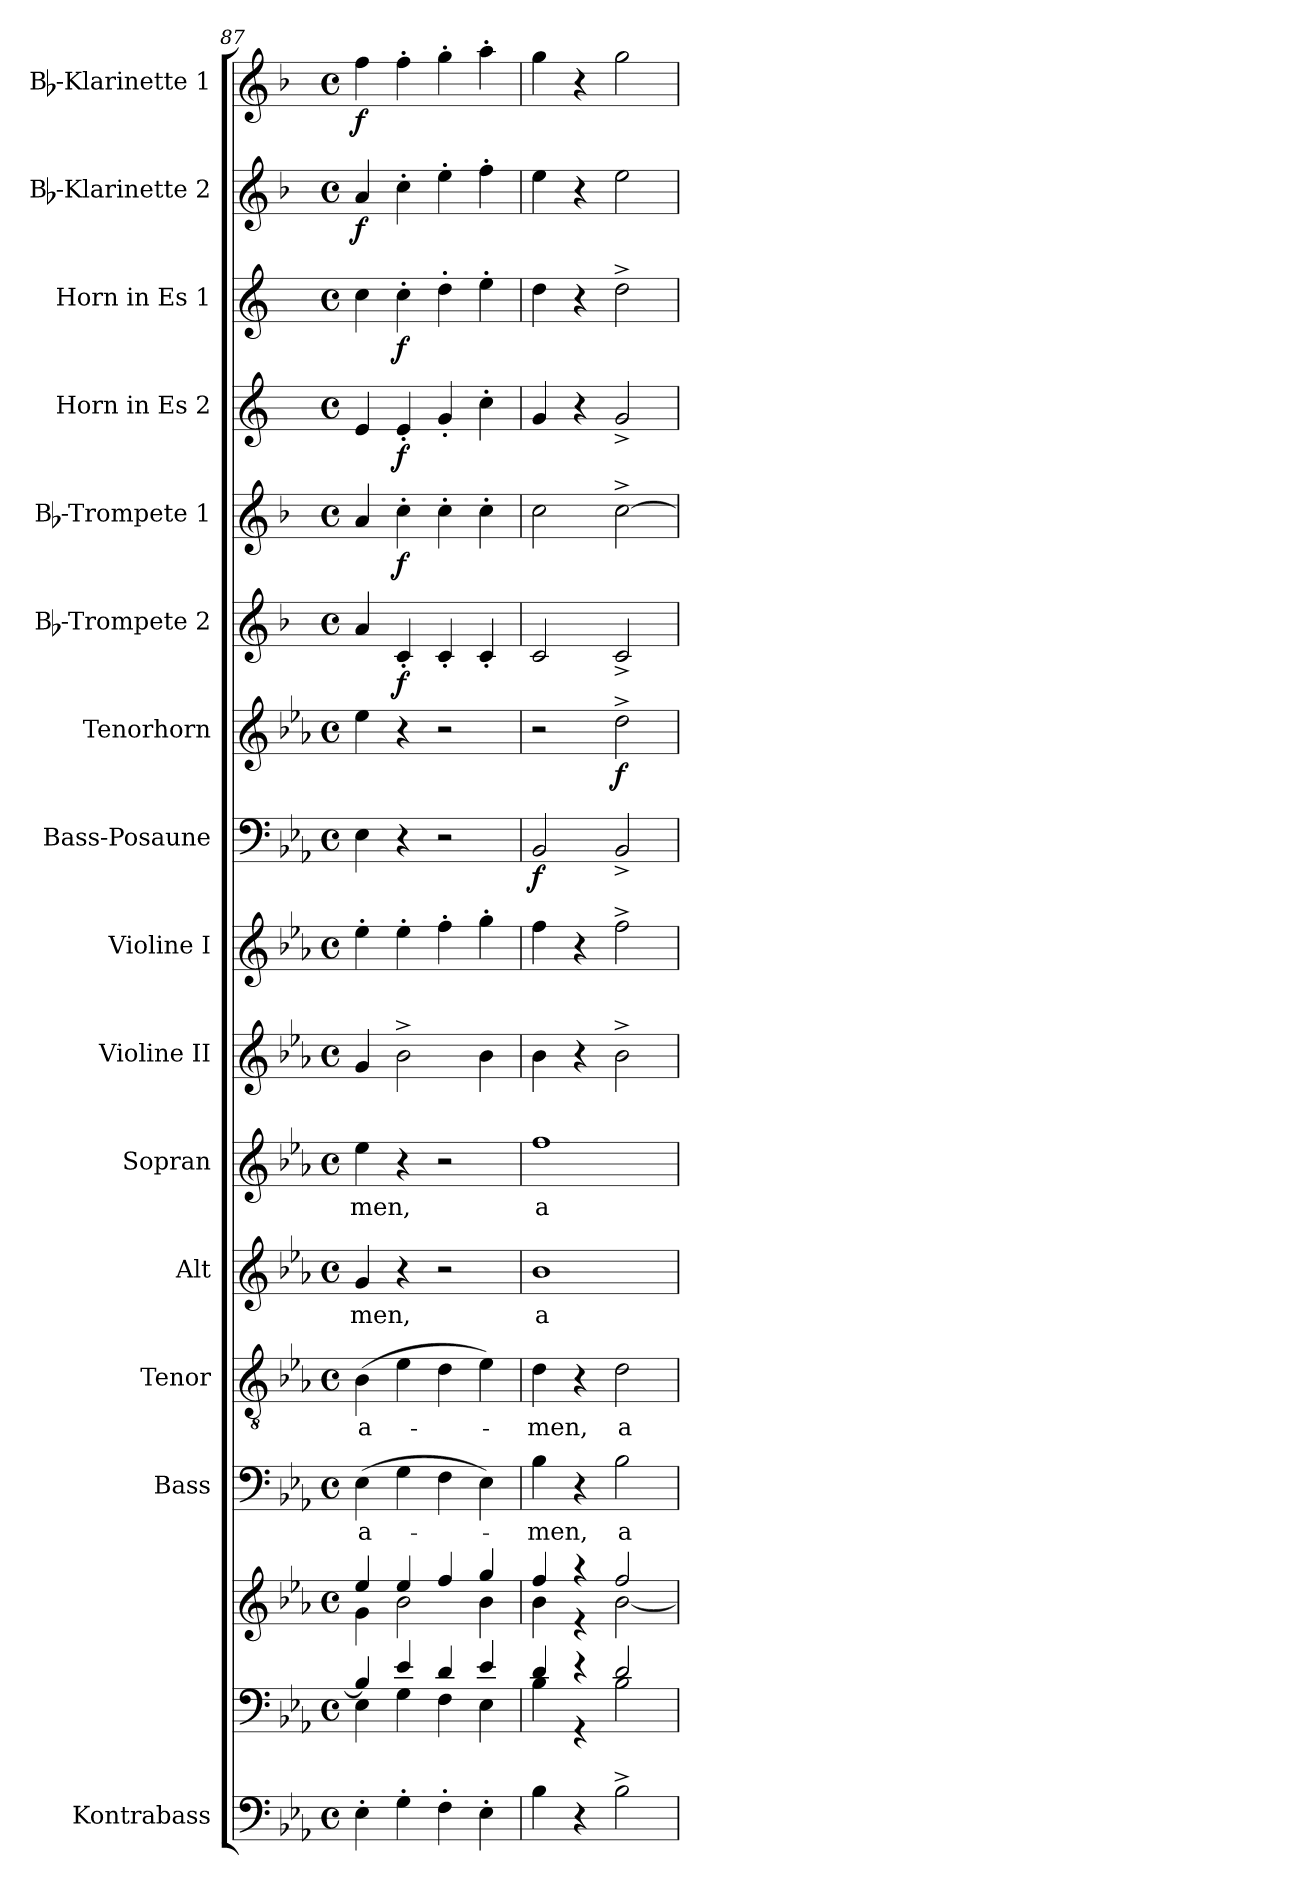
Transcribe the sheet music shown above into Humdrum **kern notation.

**kern	**kern	**kern	**kern	**text	**kern	**text	**kern	**text	**kern	**text	**kern	**kern	**kern	**dynam	**kern	**dynam	**kern	**dynam	**kern	**dynam	**kern	**dynam	**kern	**dynam	**kern	**dynam	**kern	**dynam
*part16	*part15	*part15	*part14	*part14	*part13	*part13	*part12	*part12	*part11	*part11	*part10	*part9	*part8	*part8	*part7	*part7	*part6	*part6	*part5	*part5	*part4	*part4	*part3	*part3	*part2	*part2	*part1	*part1
*staff17	*staff16	*staff15	*staff14	*staff14	*staff13	*staff13	*staff12	*staff12	*staff11	*staff11	*staff10	*staff9	*staff8	*staff8	*staff7	*staff7	*staff6	*staff6	*staff5	*staff5	*staff4	*staff4	*staff3	*staff3	*staff2	*staff2	*staff1	*staff1
*I"Kontrabass	*	*	*I"Bass	*	*I"Tenor	*	*I"Alt	*	*I"Sopran	*	*I"Violine II	*I"Violine I	*I"Bass-Posaune	*	*I"Tenorhorn	*	*I"Bb-Trompete 2	*	*I"Bb-Trompete 1	*	*I"Horn in Es 2	*	*I"Horn in Es 1	*	*I"Bb-Klarinette 2	*	*I"Bb-Klarinette 1	*
*I'Kb.	*	*	*I'B.	*	*I'T.	*	*I'A.	*	*I'S.	*	*I'Vl. II	*I'Vl. I	*I'B. Pos.	*	*I'T. Hrn.	*	*I'Bb Trp. 2	*	*I'Bb Trp. 1	*	*	*	*	*	*I'Bb Kl. 2	*	*I'Bb Kl. 1	*
*clefF4	*clefF4	*clefG2	*clefF4	*	*clefGv2	*	*clefG2	*	*clefG2	*	*clefG2	*clefG2	*clefF4	*	*clefG2	*	*clefG2	*	*clefG2	*	*clefG2	*	*clefG2	*	*clefG2	*	*clefG2	*
*ITrd7c12	*	*	*	*	*	*	*	*	*	*	*	*	*	*	*ITrd8c14	*	*ITrd1c2	*	*ITrd1c2	*	*ITrd5c9	*	*ITrd5c9	*	*ITrd1c2	*	*ITrd1c2	*
*k[b-e-a-]	*k[b-e-a-]	*k[b-e-a-]	*k[b-e-a-]	*	*k[b-e-a-]	*	*k[b-e-a-]	*	*k[b-e-a-]	*	*k[b-e-a-]	*k[b-e-a-]	*k[b-e-a-]	*	*k[b-e-a-]	*	*k[b-e-a-]	*	*k[b-e-a-]	*	*k[b-e-a-]	*	*k[b-e-a-]	*	*k[b-e-a-]	*	*k[b-e-a-]	*
*E-:	*E-:	*E-:	*E-:	*	*E-:	*	*E-:	*	*E-:	*	*E-:	*E-:	*E-:	*	*E-:	*	*E-:	*	*E-:	*	*E-:	*	*E-:	*	*E-:	*	*E-:	*
*M4/4	*M4/4	*M4/4	*M4/4	*	*M4/4	*	*M4/4	*	*M4/4	*	*M4/4	*M4/4	*M4/4	*	*M4/4	*	*M4/4	*	*M4/4	*	*M4/4	*	*M4/4	*	*M4/4	*	*M4/4	*
*met(c)	*met(c)	*met(c)	*met(c)	*	*met(c)	*	*met(c)	*	*met(c)	*	*met(c)	*met(c)	*met(c)	*	*met(c)	*	*met(c)	*	*met(c)	*	*met(c)	*	*met(c)	*	*met(c)	*	*met(c)	*
=87	=87	=87	=87	=87	=87	=87	=87	=87	=87	=87	=87	=87	=87	=87	=87	=87	=87	=87	=87	=87	=87	=87	=87	=87	=87	=87	=87	=87
*	*^	*^	*	*	*	*	*	*	*	*	*	*	*	*	*	*	*	*	*	*	*	*	*	*	*	*	*	*
!	!	!	!	!	!	!LO:LY:b	!	!LO:LY:b	!	!LO:LY:b	!	!LO:LY:b	!	!	!	!	!	!	!	!	!	!	!	!	!	!	!	!LO:DY:b	!	!LO:DY:b
4EE-'>\	4B-/]	4E-\	4ee-/	4g\	(>4E-\	a-	(>4B-\	a-	4g/	-men,	4ee-\	-men,	4g/	4ee-'>\	4E-\	.	4e-\	.	4g/	.	4g/	.	4G/	.	4e-\	.	4g/	f	4ee-\	f
!	!	!	!	!	!	!	!	!	!	!	!	!	!	!	!	!	!	!	!	!LO:DY:b	!	!LO:DY:b	!	!LO:DY:b	!	!LO:DY:b	!	!	!	!
4GG'>\	4e-/	4G\	4ee-/	2b-\	4G\	.	4e-\	.	4r	.	4r	.	2b-^>\	4ee-'>\	4r	.	4r	.	4B-'</	f	4b-'>\	f	4G'</	f	4e-'>\	f	4b-'>\	.	4ee-'>\	.
4FF'>\	4d/	4F\	4ff/	.	4F\	.	4d\	.	2r	.	2r	.	.	4ff'>\	2r	.	2r	.	4B-'</	.	4b-'>\	.	4B-'</	.	4f'>\	.	4dd'>\	.	4ff'>\	.
4EE-'>\	4e-/	4E-\	4gg/	4b-\	4E-\)	.	4e-\)	.	.	.	.	.	4b-\	4gg'>\	.	.	.	.	4B-'</	.	4b-'>\	.	4e-'>\	.	4g'>\	.	4ee-'>\	.	4gg'>\	.
=88	=88	=88	=88	=88	=88	=88	=88	=88	=88	=88	=88	=88	=88	=88	=88	=88	=88	=88	=88	=88	=88	=88	=88	=88	=88	=88	=88	=88	=88	=88
!	!	!	!	!	!	!LO:LY:b	!	!LO:LY:b	!	!LO:LY:b	!	!LO:LY:b	!	!	!	!LO:DY:b	!	!	!	!	!	!	!	!	!	!	!	!	!	!
4BB-\	4d/	4B-\	4ff/	4b-\	4B-\	-men,	4d\	-men,	1b-	a-	1ff	a-	4b-\	4ff\	2BB-/	f	2r	.	2B-/	.	2b-\	.	4B-/	.	4f\	.	4dd\	.	4ff\	.
4r	4r	4r	4r	4r	4r	.	4r	.	.	.	.	.	4r	4r	.	.	.	.	.	.	.	.	4r	.	4r	.	4r	.	4r	.
!	!	!	!	!	!	!LO:LY:b	!	!LO:LY:b	!	!	!	!	!	!	!	!	!	!LO:DY:b	!	!	!	!	!	!	!	!	!	!	!	!
2BB-^>\	2d/	2B-\	2ff/	[<2b-\	2B-\	a-	2d\	a-	.	.	.	.	2b-^>\	2ff^>\	2BB-^</	.	2d^>\	f	2B-^</	.	[2b-^>\	.	2B-^</	.	2f^>\	.	2dd\	.	2ff\	.
*	*v	*v	*	*	*	*	*	*	*	*	*	*	*	*	*	*	*	*	*	*	*	*	*	*	*	*	*	*	*	*
*	*	*v	*v	*	*	*	*	*	*	*	*	*	*	*	*	*	*	*	*	*	*	*	*	*	*	*	*	*	*
=	=	=	=	=	=	=	=	=	=	=	=	=	=	=	=	=	=	=	=	=	=	=	=	=	=	=	=	=
*-	*-	*-	*-	*-	*-	*-	*-	*-	*-	*-	*-	*-	*-	*-	*-	*-	*-	*-	*-	*-	*-	*-	*-	*-	*-	*-	*-	*-
